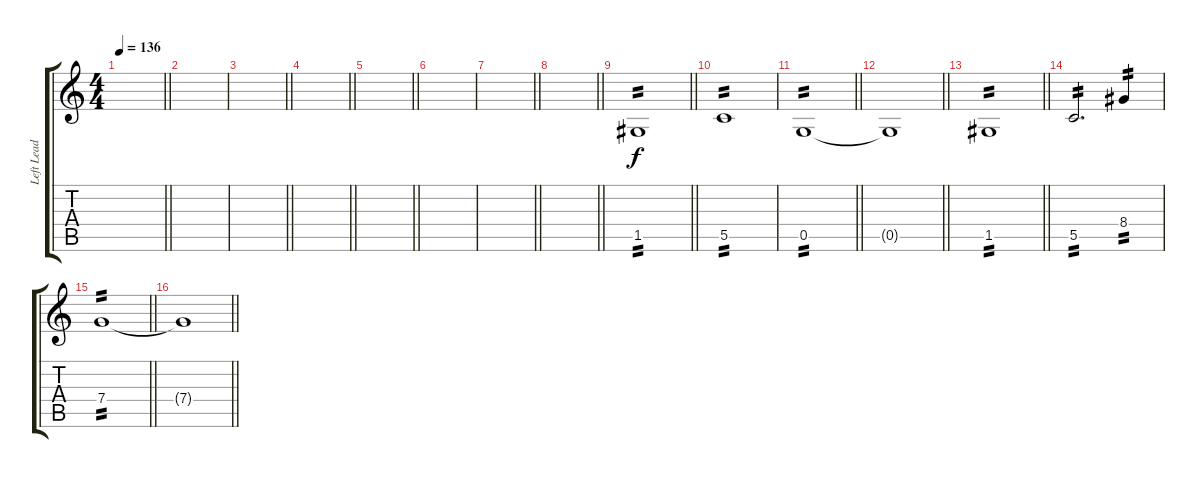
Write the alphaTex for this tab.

\track ("Left Lead 1" "Left Lead ") {instrument distortionguitar}
\staff {score tabs}
\tuning (D4 A3 F3 C3 G2 C2) {hide}
\ts (4 4)
\section ("" "")
\tempo 136
\clef g2
\barLineRight lightlight
\ks c
|
|
\barLineRight lightlight
|
\barLineRight lightlight
|
\section ("" "")
\barLineRight lightlight
|
|
\barLineRight lightlight
|
\barLineRight lightlight
|
\section ("" "")
\barLineRight lightlight
1.5.1{tp 2} |
5.5.1{tp 2} |
\barLineRight lightlight
0.5.1{tp 2} |
\barLineRight lightlight
0.5{t}.1 |
\section ("" "")
\barLineRight lightlight
1.5.1{tp 2} |
5.5.2{d tp 2} 8.4.4{tp 2} |
\barLineRight lightlight
7.4.1{tp 2} |
\barLineRight lightlight
7.4{t}.1
